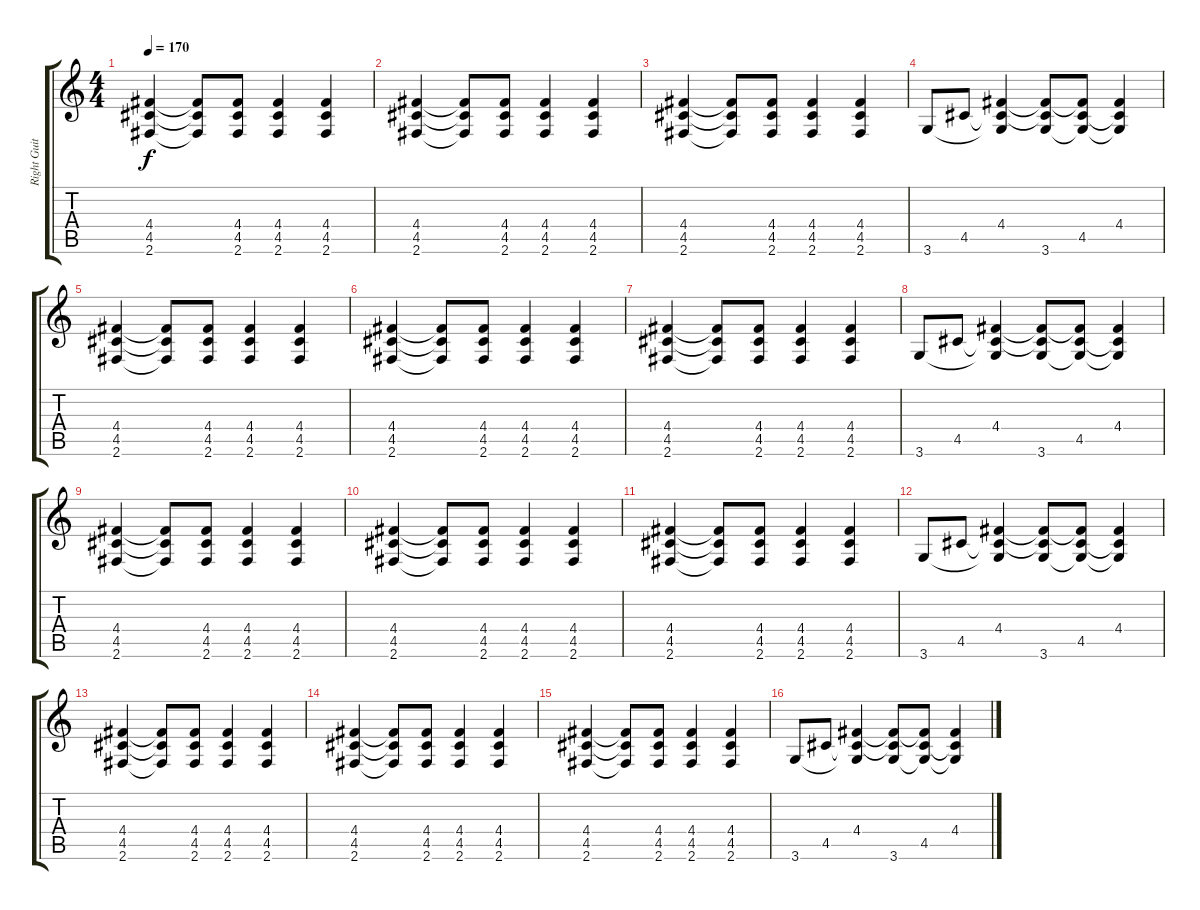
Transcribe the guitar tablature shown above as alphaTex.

\track ("Right Guitar" "Right Guit") {instrument distortionguitar}
\staff {score tabs}
\tuning (E4 B3 G3 D3 A2 E2) {hide}
\ts (4 4)
\tempo 170
\clef g2
\ks c
(4.4 4.5 2.6).4{dy f} (4.4{t} 4.5{t} 2.6{t}).8 (4.4 4.5 2.6).8 (4.4 4.5 2.6).4 (4.4 4.5 2.6).4 |
(4.4 4.5 2.6).4 (4.4{t} 4.5{t} 2.6{t}).8 (4.4 4.5 2.6).8 (4.4 4.5 2.6).4 (4.4 4.5 2.6).4 |
(4.4 4.5 2.6).4 (4.4{t} 4.5{t} 2.6{t}).8 (4.4 4.5 2.6).8 (4.4 4.5 2.6).4 (4.4 4.5 2.6).4 |
3.6.8 4.5.8 (4.4 4.5{t} 3.6{t}).4 (4.4{t} 4.5{t} 3.6).8 (4.4{t} 4.5 3.6{t}).8 (4.4 4.5{t} 3.6{t}).4 |
(4.4 4.5 2.6).4 (4.4{t} 4.5{t} 2.6{t}).8 (4.4 4.5 2.6).8 (4.4 4.5 2.6).4 (4.4 4.5 2.6).4 |
(4.4 4.5 2.6).4 (4.4{t} 4.5{t} 2.6{t}).8 (4.4 4.5 2.6).8 (4.4 4.5 2.6).4 (4.4 4.5 2.6).4 |
(4.4 4.5 2.6).4 (4.4{t} 4.5{t} 2.6{t}).8 (4.4 4.5 2.6).8 (4.4 4.5 2.6).4 (4.4 4.5 2.6).4 |
3.6.8 4.5.8 (4.4 4.5{t} 3.6{t}).4 (4.4{t} 4.5{t} 3.6).8 (4.4{t} 4.5 3.6{t}).8 (4.4 4.5{t} 3.6{t}).4 |
(4.4 4.5 2.6).4 (4.4{t} 4.5{t} 2.6{t}).8 (4.4 4.5 2.6).8 (4.4 4.5 2.6).4 (4.4 4.5 2.6).4 |
(4.4 4.5 2.6).4 (4.4{t} 4.5{t} 2.6{t}).8 (4.4 4.5 2.6).8 (4.4 4.5 2.6).4 (4.4 4.5 2.6).4 |
(4.4 4.5 2.6).4 (4.4{t} 4.5{t} 2.6{t}).8 (4.4 4.5 2.6).8 (4.4 4.5 2.6).4 (4.4 4.5 2.6).4 |
3.6.8 4.5.8 (4.4 4.5{t} 3.6{t}).4 (4.4{t} 4.5{t} 3.6).8 (4.4{t} 4.5 3.6{t}).8 (4.4 4.5{t} 3.6{t}).4 |
(4.4 4.5 2.6).4 (4.4{t} 4.5{t} 2.6{t}).8 (4.4 4.5 2.6).8 (4.4 4.5 2.6).4 (4.4 4.5 2.6).4 |
(4.4 4.5 2.6).4 (4.4{t} 4.5{t} 2.6{t}).8 (4.4 4.5 2.6).8 (4.4 4.5 2.6).4 (4.4 4.5 2.6).4 |
(4.4 4.5 2.6).4 (4.4{t} 4.5{t} 2.6{t}).8 (4.4 4.5 2.6).8 (4.4 4.5 2.6).4 (4.4 4.5 2.6).4 |
3.6.8 4.5.8 (4.4 4.5{t} 3.6{t}).4 (4.4{t} 4.5{t} 3.6).8 (4.4{t} 4.5 3.6{t}).8 (4.4 4.5{t} 3.6{t}).4
